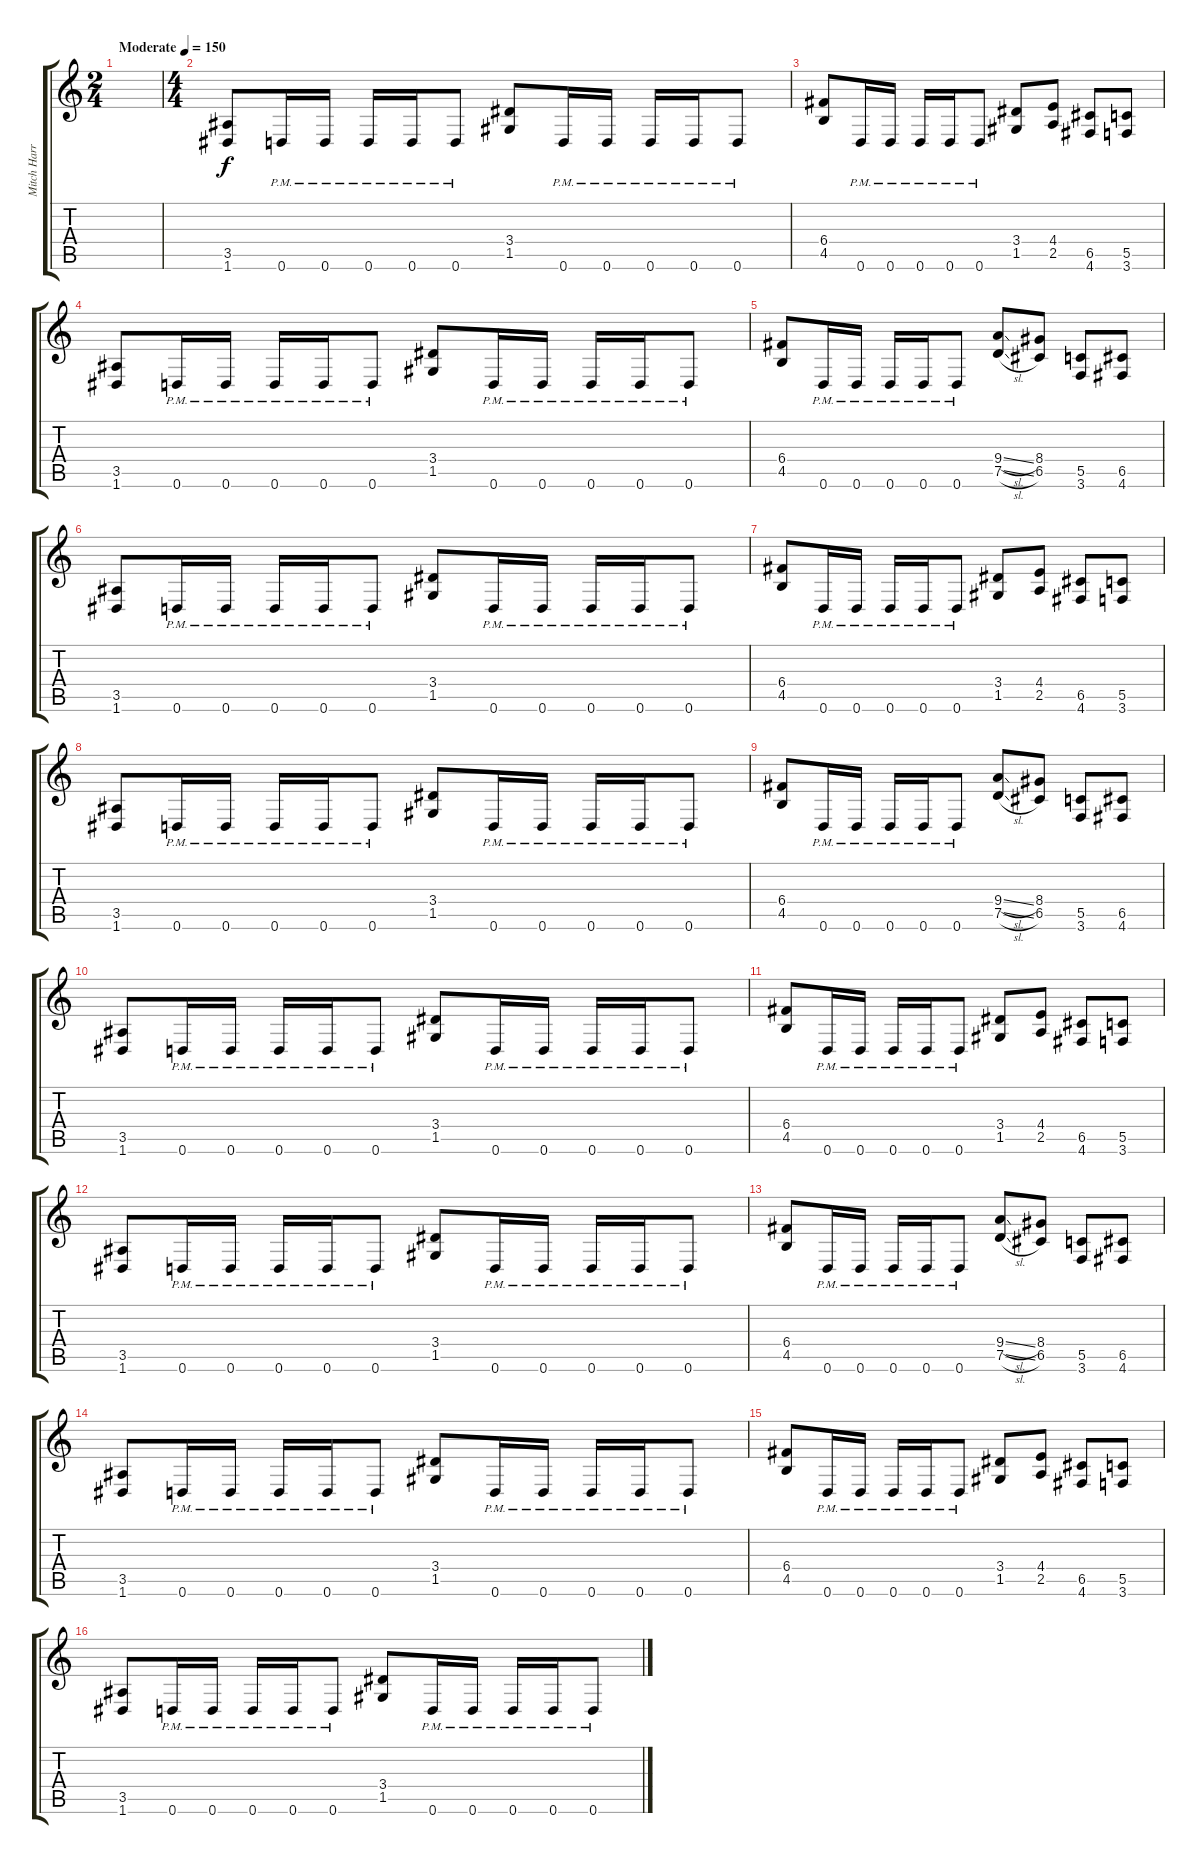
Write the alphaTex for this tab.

\track ("Mitch Harris" "Mitch Harr") {instrument distortionguitar}
\staff {score tabs}
\tuning (D4 A3 F3 C3 G2 D2) {hide}
\ts (2 4)
\tempo (150 "Moderate")
\clef g2
\ks c
|
\ts (4 4)
(3.5 1.6).8 0.6{pm}.16 0.6{pm}.16 0.6{pm}.16 0.6{pm}.16 0.6{pm}.8 (3.4 1.5).8 0.6{pm}.16 0.6{pm}.16 0.6{pm}.16 0.6{pm}.16 0.6{pm}.8 |
(6.4 4.5).8 0.6{pm}.16 0.6{pm}.16 0.6{pm}.16 0.6{pm}.16 0.6{pm}.8 (3.4 1.5).8 (4.4 2.5).8 (6.5 4.6).8 (5.5 3.6).8 |
(3.5 1.6).8 0.6{pm}.16 0.6{pm}.16 0.6{pm}.16 0.6{pm}.16 0.6{pm}.8 (3.4 1.5).8 0.6{pm}.16 0.6{pm}.16 0.6{pm}.16 0.6{pm}.16 0.6{pm}.8 |
(6.4 4.5).8 0.6{pm}.16 0.6{pm}.16 0.6{pm}.16 0.6{pm}.16 0.6{pm}.8 (9.4{sl} 7.5{sl}).8 (8.4 6.5).8 (5.5 3.6).8 (6.5 4.6).8 |
(3.5 1.6).8 0.6{pm}.16 0.6{pm}.16 0.6{pm}.16 0.6{pm}.16 0.6{pm}.8 (3.4 1.5).8 0.6{pm}.16 0.6{pm}.16 0.6{pm}.16 0.6{pm}.16 0.6{pm}.8 |
(6.4 4.5).8 0.6{pm}.16 0.6{pm}.16 0.6{pm}.16 0.6{pm}.16 0.6{pm}.8 (3.4 1.5).8 (4.4 2.5).8 (6.5 4.6).8 (5.5 3.6).8 |
(3.5 1.6).8 0.6{pm}.16 0.6{pm}.16 0.6{pm}.16 0.6{pm}.16 0.6{pm}.8 (3.4 1.5).8 0.6{pm}.16 0.6{pm}.16 0.6{pm}.16 0.6{pm}.16 0.6{pm}.8 |
(6.4 4.5).8 0.6{pm}.16 0.6{pm}.16 0.6{pm}.16 0.6{pm}.16 0.6{pm}.8 (9.4{sl} 7.5{sl}).8 (8.4 6.5).8 (5.5 3.6).8 (6.5 4.6).8 |
(3.5 1.6).8 0.6{pm}.16 0.6{pm}.16 0.6{pm}.16 0.6{pm}.16 0.6{pm}.8 (3.4 1.5).8 0.6{pm}.16 0.6{pm}.16 0.6{pm}.16 0.6{pm}.16 0.6{pm}.8 |
(6.4 4.5).8 0.6{pm}.16 0.6{pm}.16 0.6{pm}.16 0.6{pm}.16 0.6{pm}.8 (3.4 1.5).8 (4.4 2.5).8 (6.5 4.6).8 (5.5 3.6).8 |
(3.5 1.6).8 0.6{pm}.16 0.6{pm}.16 0.6{pm}.16 0.6{pm}.16 0.6{pm}.8 (3.4 1.5).8 0.6{pm}.16 0.6{pm}.16 0.6{pm}.16 0.6{pm}.16 0.6{pm}.8 |
(6.4 4.5).8 0.6{pm}.16 0.6{pm}.16 0.6{pm}.16 0.6{pm}.16 0.6{pm}.8 (9.4{sl} 7.5{sl}).8 (8.4 6.5).8 (5.5 3.6).8 (6.5 4.6).8 |
(3.5 1.6).8 0.6{pm}.16 0.6{pm}.16 0.6{pm}.16 0.6{pm}.16 0.6{pm}.8 (3.4 1.5).8 0.6{pm}.16 0.6{pm}.16 0.6{pm}.16 0.6{pm}.16 0.6{pm}.8 |
(6.4 4.5).8 0.6{pm}.16 0.6{pm}.16 0.6{pm}.16 0.6{pm}.16 0.6{pm}.8 (3.4 1.5).8 (4.4 2.5).8 (6.5 4.6).8 (5.5 3.6).8 |
(3.5 1.6).8 0.6{pm}.16 0.6{pm}.16 0.6{pm}.16 0.6{pm}.16 0.6{pm}.8 (3.4 1.5).8 0.6{pm}.16 0.6{pm}.16 0.6{pm}.16 0.6{pm}.16 0.6{pm}.8
